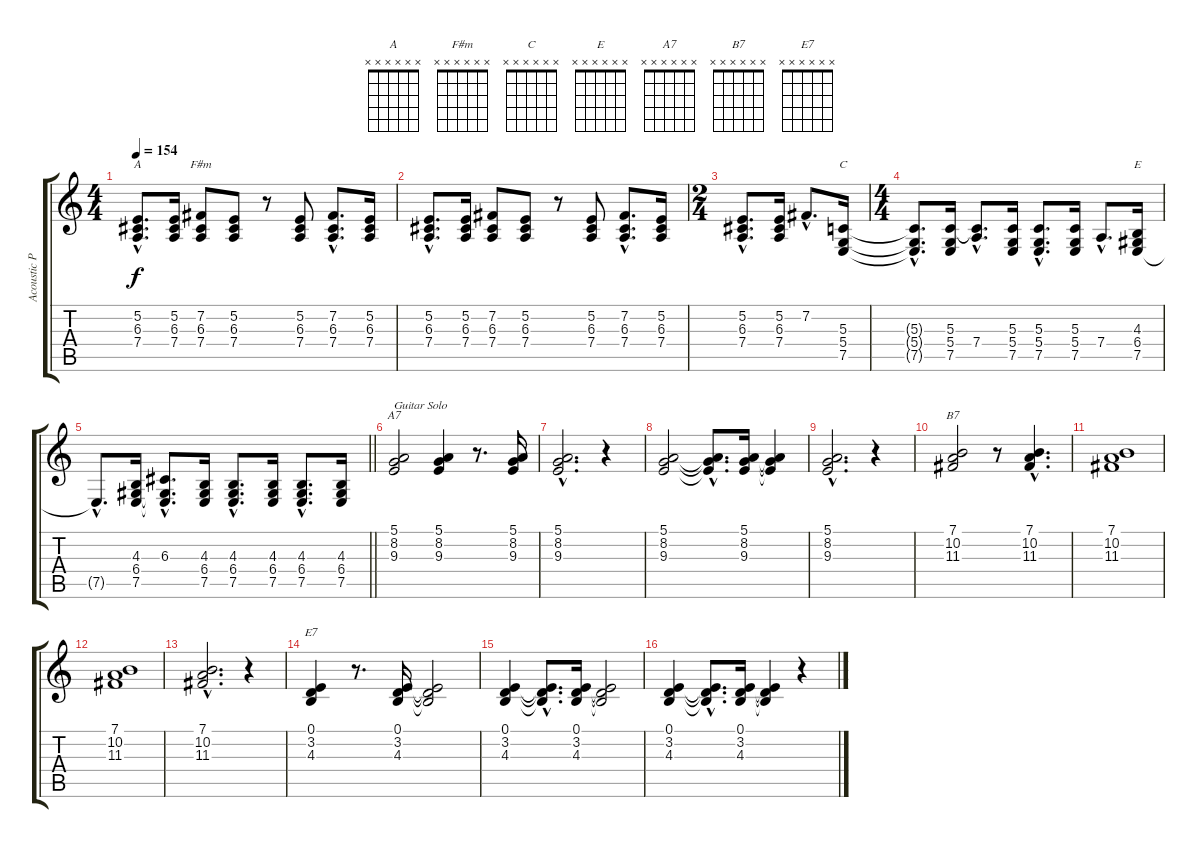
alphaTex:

\track ("Acoustic Piano" "Acoustic P") {instrument acousticgrandpiano}
\staff {score tabs}
\tuning (E4 B3 G3 D3 A2 E2) {hide}
\chord ("A" x x x x x x) {firstfret 0}
\chord ("F#m" x x x x x x) {firstfret 0}
\chord ("C" x x x x x x) {firstfret 0}
\chord ("E" x x x x x x) {firstfret 0}
\chord ("A7" x x x x x x) {firstfret 0}
\chord ("B7" x x x x x x) {firstfret 0}
\chord ("E7" x x x x x x) {firstfret 0}
\ts (4 4)
\tempo 154
\clef g2
\ks c
(5.2{hac} 6.3{hac} 7.4{hac}).8{d ch "A" dy f} (5.2 6.3 7.4).16 (7.2 6.3 7.4).8{ch "F#m"} (5.2 6.3 7.4).8 r.8 (5.2 6.3 7.4).8 (7.2{hac} 6.3{hac} 7.4{hac}).8{d} (5.2 6.3 7.4).16 |
(5.2{hac} 6.3{hac} 7.4{hac}).8{d} (5.2 6.3 7.4).16 (7.2 6.3 7.4).8 (5.2 6.3 7.4).8 r.8 (5.2 6.3 7.4).8 (7.2{hac} 6.3{hac} 7.4{hac}).8{d} (5.2 6.3 7.4).16 |
\ts (2 4)
(5.2{hac} 6.3{hac} 7.4{hac}).8{d} (5.2 6.3 7.4).16 7.2{hac}.8{d} (5.3 5.4 7.5).16{ch "C"} |
\ts (4 4)
(5.3{hac t} 5.4{hac t} 7.5{hac t}).8{d} (5.3 5.4 7.5).16 (5.3{hac t} 7.4{hac}).8{d} (5.3 5.4 7.5).16 (5.3{hac} 5.4{hac} 7.5{hac}).8{d} (5.3 5.4 7.5).16 7.4{hac}.8{d} (4.3 6.4 7.5).16{ch "E"} |
\barLineRight lightlight
7.5{hac t}.8{d} (4.3 6.4 7.5).16 (6.3{hac} 6.4{hac t} 7.5{hac t}).8{d} (4.3 6.4 7.5).16 (4.3{hac} 6.4{hac} 7.5{hac}).8{d} (4.3 6.4 7.5).16 (4.3{hac} 6.4{hac} 7.5{hac}).8{d} (4.3 6.4 7.5).16 |
(5.1 8.2 9.3).2{ch "A7" txt "Guitar Solo"} (5.1 8.2 9.3).4 r.8{d} (5.1 8.2 9.3).16 |
(5.1{hac} 8.2{hac} 9.3{hac}).2{d} r.4 |
(5.1 8.2 9.3).2 (5.1{hac t} 8.2{hac t} 9.3{hac t}).8{d} (5.1 8.2 9.3).16 (5.1{t} 8.2{t} 9.3{t}).4 |
(5.1{hac} 8.2{hac} 9.3{hac}).2{d} r.4 |
(7.1 10.2 11.3).2{ch "B7"} r.8 (7.1{hac} 10.2{hac} 11.3{hac}).4{d} |
(7.1 10.2 11.3).1 |
(7.1 10.2 11.3).1 |
(7.1{hac} 10.2{hac} 11.3{hac}).2{d} r.4 |
(0.1 3.2 4.3).4{ch "E7"} r.8{d} (0.1 3.2 4.3).16 (0.1{t} 3.2{t} 4.3{t}).2 |
(0.1 3.2 4.3).4 (0.1{hac t} 3.2{hac t} 4.3{hac t}).8{d} (0.1 3.2 4.3).16 (0.1{t} 3.2{t} 4.3{t}).2 |
(0.1 3.2 4.3).4 (0.1{hac t} 3.2{hac t} 4.3{hac t}).8{d} (0.1 3.2 4.3).16 (0.1{t} 3.2{t} 4.3{t}).4 r.4
